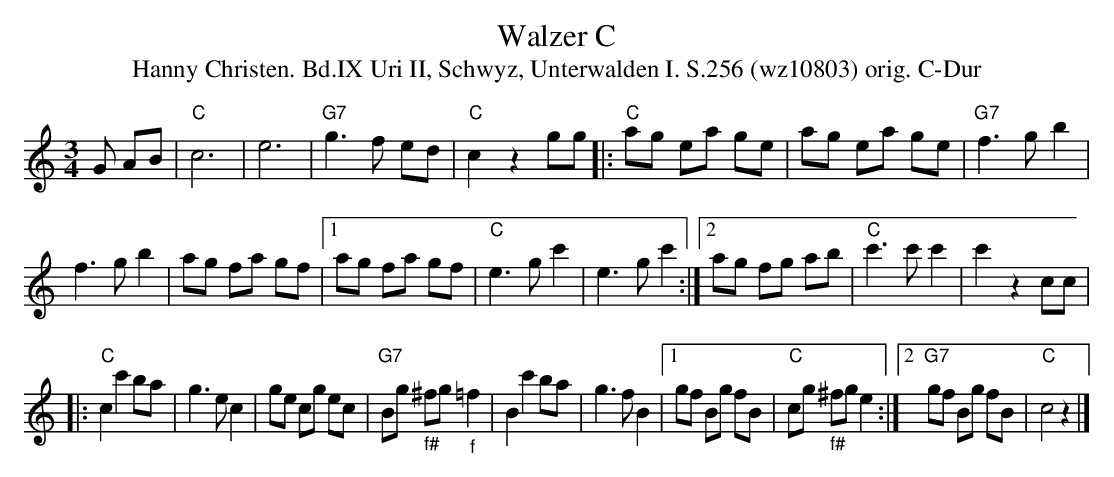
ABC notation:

X:1
T: Walzer C
T:Hanny Christen. Bd.IX Uri II, Schwyz, Unterwalden I. S.256 (wz10803) orig. C-Dur
M:3/4
L:1/8
K:C
G AB | "C"c6 | e6 | "G7"g3 f ed | "C"c2 z2 gg |:"C"ag ea ge | ag ea ge | "G7"f3 g b2 |
f3 g b2 | ag fa gf |1 ag fa gf | "C"e3 g c'2 | e3 g c'2 :|2 ag fg ab | "C"c'3 c' c'2 | c'2 z2 cc |
|: "C"c2 c'2 ba | g3 e c2 | ge cg ec | "G7"Bg "_f#"^fg "_f"=f2 | B2 c'2 ba | g3 f B2 |1 gf Bg fB | "C"cg "_f#"^fg e2 :|2 "G7"gf Bg fB | "C"c4 z2 |]
